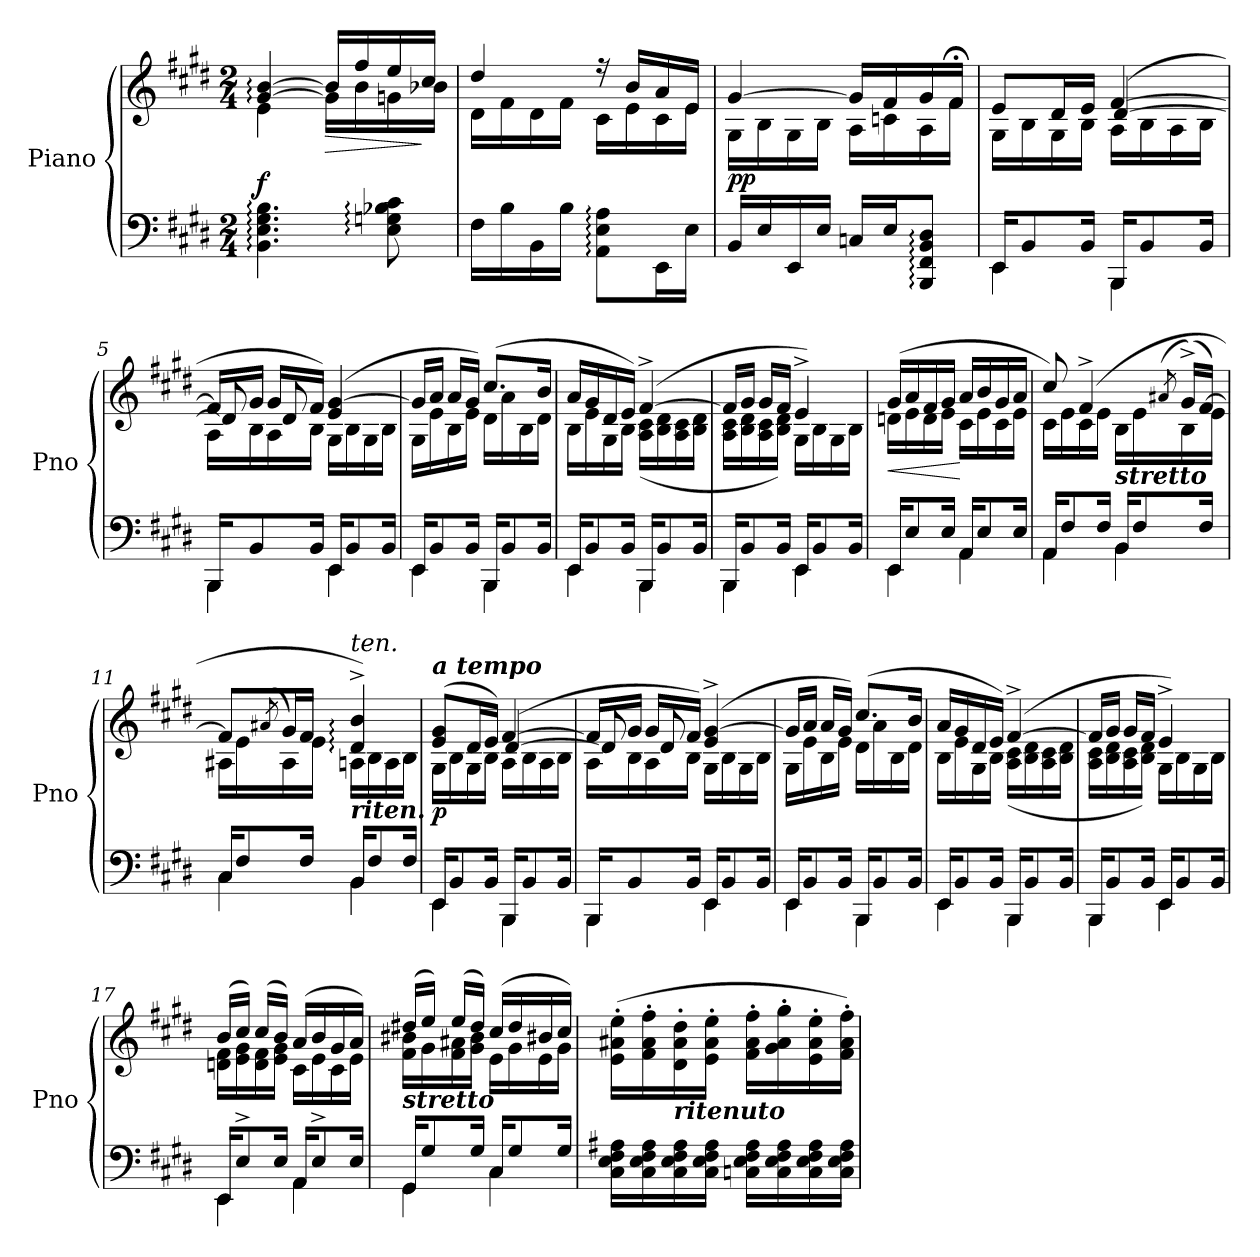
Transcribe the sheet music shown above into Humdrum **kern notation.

**kern	**kern	**dynam
*part1	*part1	*part1
*staff2	*staff1	*staff1/2
*I"Piano	*	*
*I'Pno	*	*
*clefF4	*clefG2	*
*k[f#c#g#d#]	*k[f#c#g#d#]	*
*M2/4	*M2/4	*
=1	=1	=1
*	*^	*
!	!	!	!LO:DY:a=2
4.BB\: 4.E\: 4.G#\: 4.B\:	[4g#/: [4b/:	4e\	f
!	!	!	!LO:HP:b
.	16b/LL]	16g#\LL]	>
.	16ff#/	16b\	.
8E\: 8Gn\: 8B-X\: 8c#\:	16ee/	16gn\	.
.	16cc#/JJ	16b-X\JJ	]
=2	=2	=2	=2
16F#\LL	4dd#/	16d#\LL	.
16B\	.	16f#\	.
16BB\	.	16d#\	.
16B\JJ	.	16f#\JJ	.
8AA\: 8E\: 8A\:L	16r	16c#\LL	.
.	16b/LL	16e\	.
16EE\L	16a/	16c#\	.
16E\JJ	16e/JJ	16e\JJ	.
=3	=3	=3	=3
!	!	!	!LO:DY:b
16BB/LL	[4g#/	16G#\LL	pp
16E/	.	16B\	.
16EE/	.	16G#\	.
16E/JJ	.	16B\JJ	.
16Cn/LL	16g#/LL]	16A\LL	.
16E/J	16f#/	16cn\	.
8BBB/: 8FF#/: 8BB/: 8D#/:J	16g#/	16A\	.
.	16f#;</JJ	16f#\JJ	.
=4	=4	=4	=4
*^	*	*^	*
16EE/KL	4EE\	8e/L	16G#\LL	4ryy	.
8BB/	.	.	16B\	.	.
.	.	16d#/L	16G#\	.	.
16BB/Jk	.	16e/JJ	16B\JJ	.	.
16BBB/KL	4BBB\	(>[4f#/	16A\LL	[4d#/	.
8BB/	.	.	16B\	.	.
.	.	.	16A\	.	.
16BB/Jk	.	.	16B\JJ	.	.
!!LO:LB:g=z	!!	!!
=5	=5	=5	=5	=5	=5
16BBB/KL	4BBB\	16f#/LL]	16A\LL	8d#/]	.
8BB/	.	16g#/JJ	16B\	.	.
.	.	16g#/LL	16A\	8d#/	.
16BB/Jk	.	16f#/JJ)	16B\JJ	.	.
16EE/KL	4EE\	(>4e/ [4g#/	16G#\LL	4ryy	.
8BB/	.	.	16B\	.	.
.	.	.	16G#\	.	.
16BB/Jk	.	.	16B\JJ	.	.
*	*	*	*v	*v	*
=6	=6	=6	=6	=6
16EE/KL	4EE\	16g#/LL]	16G#\LL	.
8BB/	.	16a/JJ	16e\	.
.	.	16a/LL	16B\	.
16BB/Jk	.	16g#/JJ)	16e\JJ	.
16BBB/KL	4BBB\	(>8.cc#/L	16d#\LL	.
8BB/	.	.	16a\	.
.	.	.	16B\	.
16BB/Jk	.	16b/Jk	16d#\JJ	.
=7	=7	=7	=7	=7
16EE/KL	4EE\	16a/LL	16B\LL	.
8BB/	.	16g#/	16e\	.
.	.	16d#/	16G#\	.
16BB/Jk	.	16e/JJ)	16B\JJ	.
16BBB/KL	4BBB\	(>[4f#^/	(<16A\ 16c#\LL	.
8BB/	.	.	16B\ 16d#\	.
.	.	.	16A\ 16c#\	.
16BB/Jk	.	.	16B\ 16d#\JJ	.
=8	=8	=8	=8	=8
16BBB/KL	4BBB\	16f#/LL]	16A\ 16c#\LL	.
8BB/	.	16g#/JJ	16B\ 16d#\	.
.	.	16g#/LL	16A\ 16c#\	.
16BB/Jk	.	16f#/JJ	16B\ 16d#\JJ)	.
16EE/KL	4EE\	4e^/)	16G#\LL	.
8BB/	.	.	16B\	.
.	.	.	16G#\	.
16BB/Jk	.	.	16B\JJ	.
=9	=9	=9	=9	=9
!	!	!	!	!LO:HP:b
16EE/KL	4EE\	(>16g#/LL	16dn\LL	<
8E/	.	16a/	16e\	.
.	.	16f#/	16d\	.
16E/Jk	.	16g#/JJ	16e\JJ	.
!	!	!	!	!LO:DY:n=1:b
16AA/KL	4AA\	16a/LL	16c#\LL	[ other-dynamics
8E/	.	16b/	16e\	.
.	.	16g#/	16c#\	.
16E/Jk	.	16a/JJ	16e\JJ	.
!!LO:LB:g=z	!!
=10	=10	=10	=10	=10
16AA/KL	4AA\	8cc#/)	16c#\LL	.
8F#/	.	.	16e\	.
.	.	(>4f#^/	16c#\	.
16F#/Jk	.	.	16e\JJ	.
!	!	!	!LO:TX:b:Bi:t=stretto	!
16BB/KL	4BB\	.	16B\LL	.
8F#/	.	.	16e\	.
.	.	(>8qa#X/	.	.
.	.	(>16g#^/LL)	16B\	.
16F#/Jk	.	[16f#/JJ)	16e\JJ	.
=11	=11	=11	=11	=11
16C#/KL	4C#\	8f#/L]	16A#X\LL	.
8F#/	.	.	16e\	.
.	.	(>8qa#X/	.	.
.	.	16g#/L)	16A#\	.
16F#/Jk	.	16f#/JJ	16e\JJ	.
!	!	!LO:TX:a:i:t=ten.	!	!
!	!	!LO:TX:b:Bi:t=riten.	!	!
16BB/KL	4BB\	4d#/:^ 4b/:^)	16An\LL	.
8F#/	.	.	16B<\	.
.	.	.	16A<\	.
16F#/Jk	.	.	16B\JJ	.
=12	=12	=12	=12	=12
*	*	*	*^	*
!	!	!LO:TX:a:Bi:t=a tempo	!	!	!
!	!	!	!	!	!LO:DY:b
16EE/KL	4EE\	(>8e/ 8g#/L	16G#\LL	4ryy	p
8BB/	.	.	16B\	.	.
.	.	16d#/L	16G#\	.	.
16BB/Jk	.	16e/JJ)	16B\JJ	.	.
16BBB/KL	4BBB\	(>[4f#/	16A\LL	[4d#/	.
8BB/	.	.	16B\	.	.
.	.	.	16A\	.	.
16BB/Jk	.	.	16B\JJ	.	.
=13	=13	=13	=13	=13	=13
16BBB/KL	4BBB\	16f#/LL]	16A\LL	8d#/]	.
8BB/	.	16g#/JJ	16B\	.	.
.	.	16g#/LL	16A\	8d#/	.
16BB/Jk	.	16f#/JJ)	16B\JJ	.	.
16EE/KL	4EE\	(>4e/^ [4g#/^	16G#\LL	4ryy	.
8BB/	.	.	16B\	.	.
.	.	.	16G#\	.	.
16BB/Jk	.	.	16B\JJ	.	.
*	*	*	*v	*v	*
!!LO:LB:g=z
=14	=14	=14	=14	=14
16EE/KL	4EE\	16g#/LL]	16G#\LL	.
8BB/	.	16a/JJ	16e\	.
.	.	16a/LL	16B\	.
16BB/Jk	.	16g#/JJ)	16e\JJ	.
16BBB/KL	4BBB\	(>8.cc#/L	16d#\LL	.
8BB/	.	.	16a\	.
.	.	.	16B\	.
16BB/Jk	.	16b/Jk	16d#\JJ	.
=15	=15	=15	=15	=15
16EE/KL	4EE\	16a/LL	16B\LL	.
8BB/	.	16g#/	16e\	.
.	.	16d#/	16G#\	.
16BB/Jk	.	16e/JJ)	16B\JJ	.
16BBB/KL	4BBB\	(>[4f#^/	(<16A\ 16c#\LL	.
8BB/	.	.	16B\ 16d#\	.
.	.	.	16A\ 16c#\	.
16BB/Jk	.	.	16B\ 16d#\JJ	.
=16	=16	=16	=16	=16
16BBB/KL	4BBB\	16f#/LL]	16A\ 16c#\LL	.
8BB/	.	16g#/JJ	16B\ 16d#\	.
.	.	16g#/LL	16A\ 16c#\	.
16BB/Jk	.	16f#/JJ	16B\ 16d#\JJ)	.
16EE/KL	4EE\	4e^/)	16G#\LL	.
8BB/	.	.	16B\	.
.	.	.	16G#\	.
16BB/Jk	.	.	16B\JJ	.
=17	=17	=17	=17	=17
!	!	!	!	!LO:DY:b
16EE/KL	4EE\	(>16b/LL	16dn\ 16f#\LL	other-dynamics
8E^/	.	16cc#/JJ)	16e\ 16g#\	.
.	.	(>16cc#/LL	16d/ 16f#/	.
16E/Jk	.	16b/JJ)	16e\ 16g#\JJ	.
16AA/KL	4AA\	(>16a/LL	16c#\LL	.
8E^/	.	16b/	16e\	.
.	.	16g#/	16c#\	.
16E/Jk	.	16a/JJ)	16e\JJ	.
=18	=18	=18	=18	=18
!	!	!LO:TX:b:Bi:t=stretto	!	!
16GG#/KL	4GG#\	(>16dd#X/LL	16f#\ 16b#X\LL	.
8G#/	.	16ee/JJ)	16g#\	.
.	.	(>16ee/LL	16f#\ 16a#X\	.
16G#/Jk	.	16dd#/JJ)	16g#\ 16b#\JJ	.
!	!	!	!	!LO:DY:b
16C#/KL	4C#\	(>16cc#/LL	16e\LL	other-dynamics
8G#/	.	16dd#/	16g#\	.
.	.	16b#X/	16e\	.
16G#/Jk	.	16cc#/JJ)	16g#\JJ	.
*v	*v	*	*	*
!!LO:PB:g=z
=19	=19	=19	=19
!	!	!	!LO:DY:a
*	*v	*v	*
16C#\ 16E\ 16F#\ 16A#X\LL	(>16e\' 16a#X\' 16ee\'LL	other-dynamics
16C#\ 16E\ 16F#\ 16A#\	16f#\' 16a#\' 16ff#\'	.
!	!LO:TX:b:Bi:t=ritenuto	!
16C#\ 16E\ 16F#\ 16A#\	16d#\' 16a#\' 16dd#\'	.
16C#\ 16E\ 16F#\ 16A#\JJ	16e\' 16a#\' 16ee\'JJ	.
16Cn\ 16E\ 16F#\ 16A#\LL	16f#\' 16a#\' 16ff#\'LL	.
16C\ 16E\ 16F#\ 16A#\	16g#\' 16a#\' 16gg#\'	.
16C\ 16E\ 16F#\ 16A#\	16e\' 16a#\' 16ee\'	.
16C\ 16E\ 16F#\ 16A#\JJ	16f#\' 16a#\' 16ff#\'JJ)	.
=	=	=
*-	*-	*-
